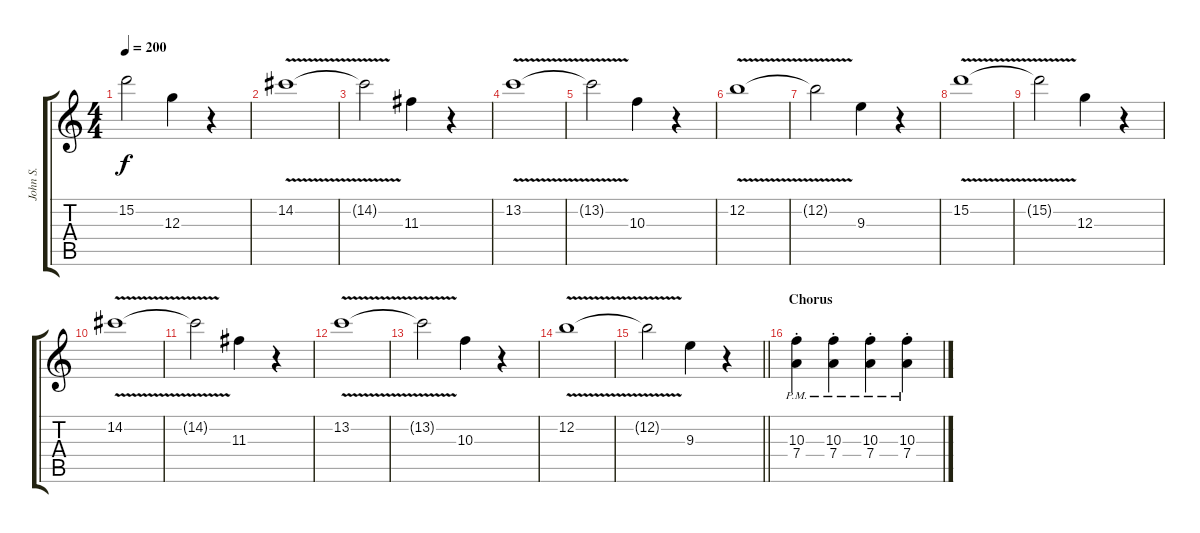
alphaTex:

\track ("John S." "John S.") {instrument overdrivenguitar}
\staff {score tabs}
\tuning (E4 B3 G3 D3 A2 E2) {hide}
\ts (4 4)
\tempo 200
\clef g2
\ks c
15.2{t}.2{dy f} 12.3.4 r.4 |
14.2{v}.1 |
14.2{t}.2 11.3.4 r.4 |
13.2{v}.1 |
13.2{t}.2 10.3.4 r.4 |
12.2{v}.1 |
12.2{t}.2 9.3.4 r.4 |
15.2{v}.1 |
15.2{t}.2 12.3.4 r.4 |
14.2{v}.1 |
14.2{t}.2 11.3.4 r.4 |
13.2{v}.1 |
13.2{t}.2 10.3.4 r.4 |
12.2{v}.1 |
\barLineRight lightlight
12.2{t}.2 9.3.4 r.4 |
\section ("" "Chorus")
(10.3{pm st} 7.4{pm st}).4 (10.3{pm st} 7.4{pm st}).4 (10.3{pm st} 7.4{pm st}).4 (10.3{pm st} 7.4{pm st}).4
